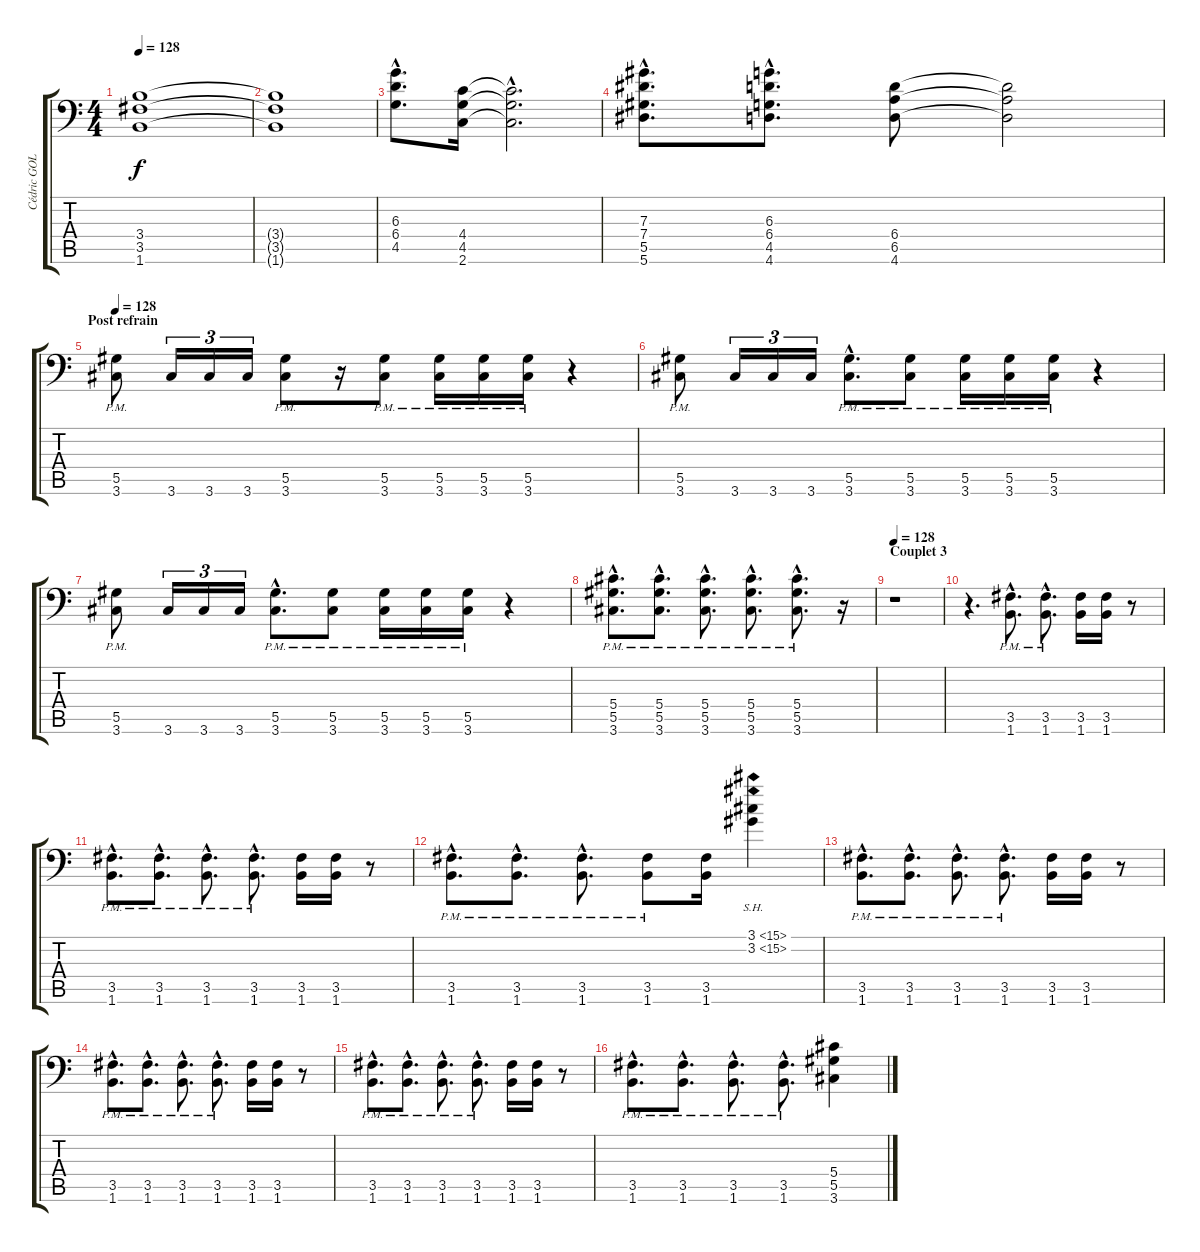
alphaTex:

\track ("Cédric GOLDOVSKY - Guitare" "Cédric GOL") {instrument overdrivenguitar}
\staff {score tabs}
\tuning (Bb3 F3 Db3 Ab2 Eb2 Bb1) {hide}
\ts (4 4)
\tempo 128
\clef f4
\ks c
(3.4 3.5 1.6).1{dy f} |
(3.4{t} 3.5{t} 1.6{t}).1 |
(6.3{hac} 6.4{hac} 4.5{hac}).8{d} (4.4 4.5 2.6).16 (4.4{hac t} 4.5{hac t} 2.6{hac t}).2{d} |
(7.3{hac} 7.4{hac} 5.5{hac} 5.6{hac}).8{d} (6.3{hac} 6.4{hac} 4.5{hac} 4.6{hac}).8{d} (6.4 6.5 4.6).8 (6.4{t} 6.5{t} 4.6{t}).2 |
\section ("" "Post refrain")
\tempo 128
(5.5{pm} 3.6{pm}).8{volume 12 balance 0 instrument overdrivenguitar} 3.6.16{tu (3 2)} 3.6.16{tu (3 2)} 3.6.16{tu (3 2)} (5.5{pm} 3.6{pm}).8 r.16 (5.5{pm} 3.6{pm}).8 (5.5{pm} 3.6{pm}).16 (5.5{pm} 3.6{pm}).16 (5.5{pm} 3.6{pm}).16 r.4 |
(5.5{pm} 3.6{pm}).8 3.6.16{tu (3 2)} 3.6.16{tu (3 2)} 3.6.16{tu (3 2)} (5.5{hac pm} 3.6{hac pm}).8{d} (5.5{pm} 3.6{pm}).8 (5.5{pm} 3.6{pm}).16 (5.5{pm} 3.6{pm}).16 (5.5{pm} 3.6{pm}).16 r.4 |
(5.5{pm} 3.6{pm}).8 3.6.16{tu (3 2)} 3.6.16{tu (3 2)} 3.6.16{tu (3 2)} (5.5{hac pm} 3.6{hac pm}).8{d} (5.5{pm} 3.6{pm}).8 (5.5{pm} 3.6{pm}).16 (5.5{pm} 3.6{pm}).16 (5.5{pm} 3.6{pm}).16 r.4 |
(5.4{hac pm} 5.5{hac pm} 3.6{hac pm}).8{d} (5.4{hac pm} 5.5{hac pm} 3.6{hac pm}).8{d} (5.4{hac pm} 5.5{hac pm} 3.6{hac pm}).8{d} (5.4{hac pm} 5.5{hac pm} 3.6{hac pm}).8{d} (5.4{hac pm} 5.5{hac pm} 3.6{hac pm}).8{d} r.16 |
\section ("" "Couplet 3")
\tempo 128
r.1{volume 12 balance 0 instrument overdrivenguitar} |
r.4{d} (3.5{hac pm} 1.6{hac pm}).8{d} (3.5{hac pm} 1.6{hac pm}).8{d} (3.5 1.6).16 (3.5 1.6).16 r.8 |
(3.5{hac pm} 1.6{hac pm}).8{d} (3.5{hac pm} 1.6{hac pm}).8{d} (3.5{hac pm} 1.6{hac pm}).8{d} (3.5{hac pm} 1.6{hac pm}).8{d} (3.5 1.6).16 (3.5 1.6).16 r.8 |
(3.5{hac pm} 1.6{hac pm}).8{d} (3.5{hac pm} 1.6{hac pm}).8{d} (3.5{hac pm} 1.6{hac pm}).8{d} (3.5{pm} 1.6{pm}).8 (3.5 1.6).16 (3.1{sh 12} 3.2{sh 12}).4 |
(3.5{hac pm} 1.6{hac pm}).8{d} (3.5{hac pm} 1.6{hac pm}).8{d} (3.5{hac pm} 1.6{hac pm}).8{d} (3.5{hac pm} 1.6{hac pm}).8{d} (3.5 1.6).16 (3.5 1.6).16 r.8 |
(3.5{hac pm} 1.6{hac pm}).8{d} (3.5{hac pm} 1.6{hac pm}).8{d} (3.5{hac pm} 1.6{hac pm}).8{d} (3.5{hac pm} 1.6{hac pm}).8{d} (3.5 1.6).16 (3.5 1.6).16 r.8 |
(3.5{hac pm} 1.6{hac pm}).8{d} (3.5{hac pm} 1.6{hac pm}).8{d} (3.5{hac pm} 1.6{hac pm}).8{d} (3.5{hac pm} 1.6{hac pm}).8{d} (3.5 1.6).16 (3.5 1.6).16 r.8 |
(3.5{hac pm} 1.6{hac pm}).8{d} (3.5{hac pm} 1.6{hac pm}).8{d} (3.5{hac pm} 1.6{hac pm}).8{d} (3.5{hac pm} 1.6{hac pm}).8{d} (5.4 5.5 3.6).4
